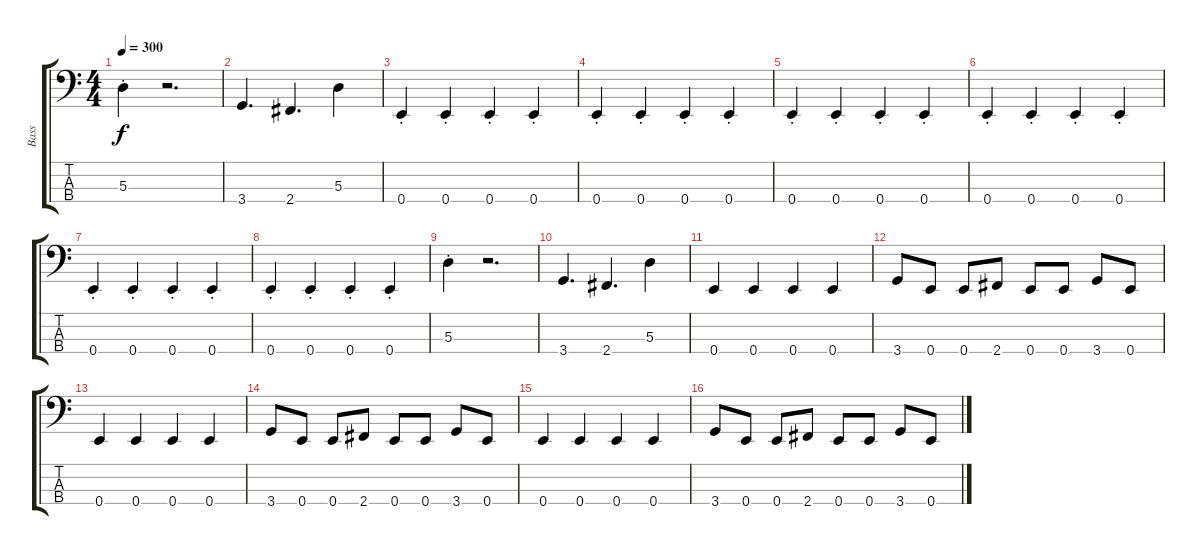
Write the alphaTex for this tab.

\track ("Bass" "Bass") {instrument electricbasspick}
\staff {score tabs}
\tuning (G2 D2 A1 E1) {hide}
\ts (4 4)
\tempo 300
\clef f4
\ks c
5.3{st}.4{dy f} r.2{d} |
3.4.4{d} 2.4.4{d} 5.3.4 |
0.4{st}.4 0.4{st}.4 0.4{st}.4 0.4{st}.4 |
0.4{st}.4 0.4{st}.4 0.4{st}.4 0.4{st}.4 |
0.4{st}.4 0.4{st}.4 0.4{st}.4 0.4{st}.4 |
0.4{st}.4 0.4{st}.4 0.4{st}.4 0.4{st}.4 |
0.4{st}.4 0.4{st}.4 0.4{st}.4 0.4{st}.4 |
0.4{st}.4 0.4{st}.4 0.4{st}.4 0.4{st}.4 |
5.3{st}.4 r.2{d} |
3.4.4{d} 2.4.4{d} 5.3.4 |
0.4.4 0.4.4 0.4.4 0.4.4 |
3.4.8 0.4.8 0.4.8 2.4.8 0.4.8 0.4.8 3.4.8 0.4.8 |
0.4.4 0.4.4 0.4.4 0.4.4 |
3.4.8 0.4.8 0.4.8 2.4.8 0.4.8 0.4.8 3.4.8 0.4.8 |
0.4.4 0.4.4 0.4.4 0.4.4 |
3.4.8 0.4.8 0.4.8 2.4.8 0.4.8 0.4.8 3.4.8 0.4.8
